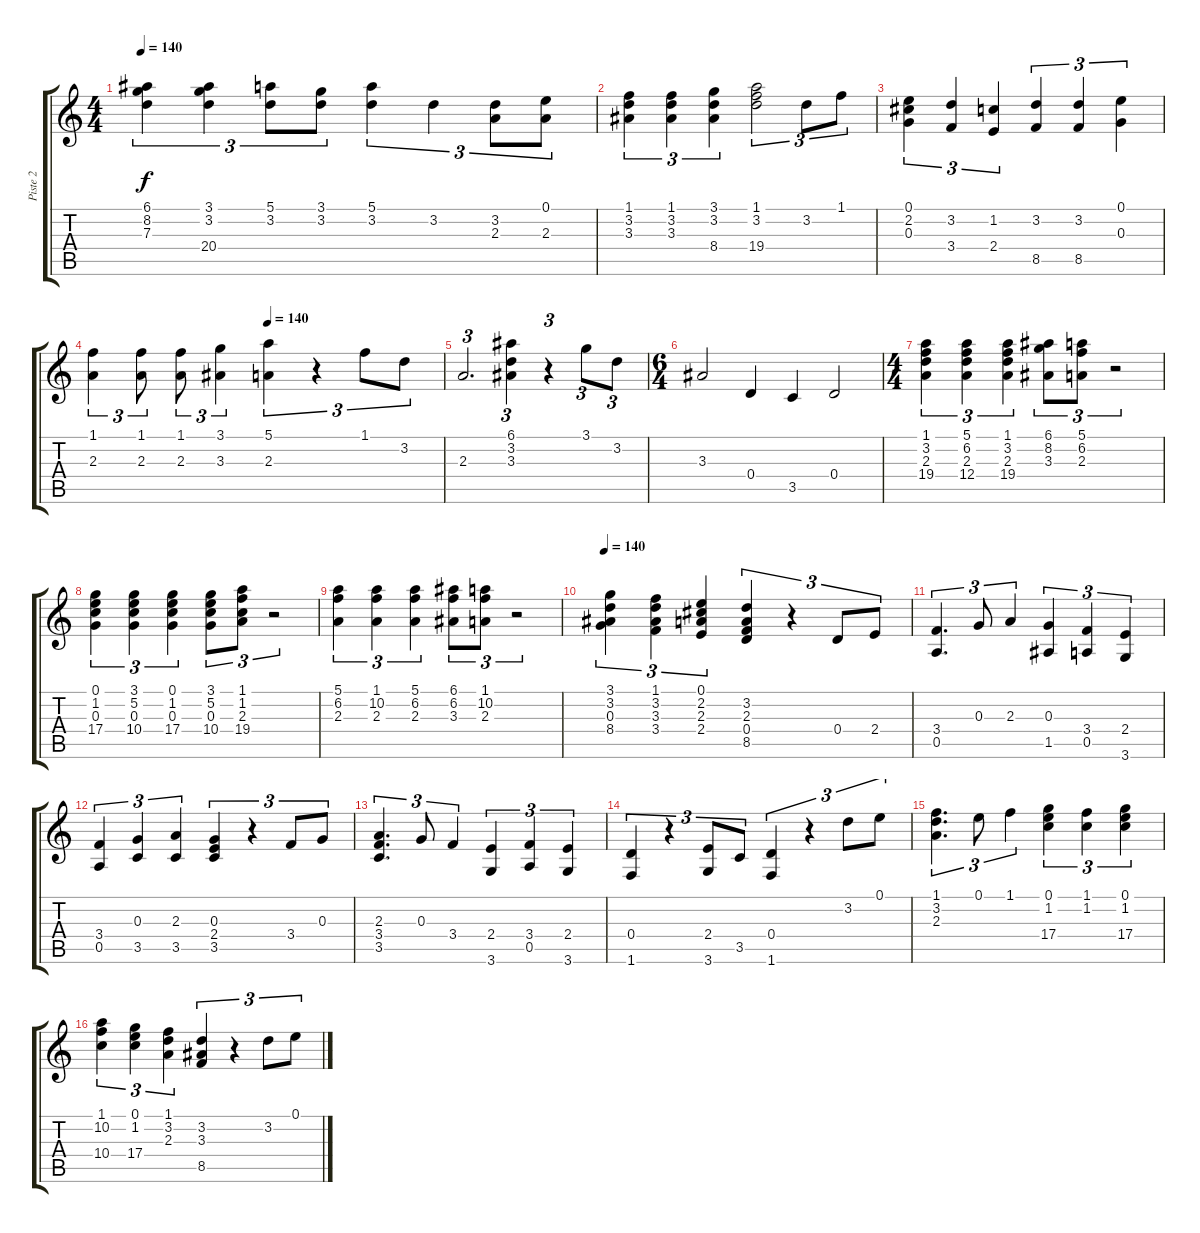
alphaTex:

\track ("Piste 2" "Piste 2") {instrument acousticguitarsteel}
\staff {score tabs}
\tuning (E4 B3 G3 D3 A2 E2) {hide}
\ts (4 4)
\tempo 140
\clef g2
\ks c
(6.1 8.2 7.3).4{tu (3 2) dy f} (3.1 3.2 20.4).4{tu (3 2)} (5.1 3.2).8{tu (3 2)} (3.1 3.2).8{tu (3 2)} (5.1 3.2).4{tu (3 2)} 3.2.4{tu (3 2)} (3.2 2.3).8{tu (3 2)} (0.1 2.3).8{tu (3 2)} |
(1.1 3.2 3.3).4{tu (3 2)} (1.1 3.2 3.3).4{tu (3 2)} (3.1 3.2 8.4).4{tu (3 2)} (1.1 3.2 19.4).2{tu (3 2)} 3.2.8{tu (3 2)} 1.1.8{tu (3 2)} |
(0.1 2.2 0.3).4{tu (3 2)} (3.2 3.4).4{tu (3 2)} (1.2 2.4).4{tu (3 2)} (3.2 8.5).4{tu (3 2)} (3.2 8.5).4{tu (3 2)} (0.1 0.3).4{tu (3 2)} |
\tempo (140 0.5)
(1.1 2.3).4{tu (3 2)} (1.1 2.3).8{tu (3 2)} (1.1 2.3).8{tu (3 2)} (3.1 3.3).4{tu (3 2)} (5.1 2.3).4{tu (3 2)} r.4{tu (3 2)} 1.1.8{tu (3 2)} 3.2.8{tu (3 2)} |
2.3.2{d tu (3 2)} (6.1 3.2 3.3).4{tu (3 2)} r.4{tu (3 2)} 3.1.8{tu (3 2)} 3.2.8{tu (3 2)} |
\ts (6 4)
3.3.2 0.4.4 3.5.4 0.4.2 |
\ts (4 4)
(1.1 3.2 2.3 19.4).4{tu (3 2)} (5.1 6.2 2.3 12.4).4{tu (3 2)} (1.1 3.2 2.3 19.4).4{tu (3 2)} (6.1 8.2 3.3).8{tu (3 2)} (5.1 6.2 2.3).8{tu (3 2)} r.2{tu (3 2)} |
(0.1 1.2 0.3 17.4).4{tu (3 2)} (3.1 5.2 0.3 10.4).4{tu (3 2)} (0.1 1.2 0.3 17.4).4{tu (3 2)} (3.1 5.2 0.3 10.4).8{tu (3 2)} (1.1 1.2 2.3 19.4).8{tu (3 2)} r.2{tu (3 2)} |
(5.1 6.2 2.3).4{tu (3 2)} (1.1 10.2 2.3).4{tu (3 2)} (5.1 6.2 2.3).4{tu (3 2)} (6.1 6.2 3.3).8{tu (3 2)} (1.1 10.2 2.3).8{tu (3 2)} r.2{tu (3 2)} |
\tempo 140
(3.1 3.2 0.3 8.4).4{tu (3 2)} (1.1 3.2 3.3 3.4).4{tu (3 2)} (0.1 2.2 2.3 2.4).4{tu (3 2)} (3.2 2.3 0.4 8.5).4{tu (3 2)} r.4{tu (3 2)} 0.4.8{tu (3 2)} 2.4.8{tu (3 2)} |
(3.4 0.5).4{d tu (3 2)} 0.3.8{tu (3 2)} 2.3.4{tu (3 2)} (0.3 1.5).4{tu (3 2)} (3.4 0.5).4{tu (3 2)} (2.4 3.6).4{tu (3 2)} |
(3.4 0.5).4{tu (3 2)} (0.3 3.5).4{tu (3 2)} (2.3 3.5).4{tu (3 2)} (0.3 2.4 3.5).4{tu (3 2)} r.4{tu (3 2)} 3.4.8{tu (3 2)} 0.3.8{tu (3 2)} |
(2.3 3.4 3.5).4{d tu (3 2)} 0.3.8{tu (3 2)} 3.4.4{tu (3 2)} (2.4 3.6).4{tu (3 2)} (3.4 0.5).4{tu (3 2)} (2.4 3.6).4{tu (3 2)} |
(0.4 1.6).4{tu (3 2)} r.4{tu (3 2)} (2.4 3.6).8{tu (3 2)} 3.5.8{tu (3 2)} (0.4 1.6).4{tu (3 2)} r.4{tu (3 2)} 3.2.8{tu (3 2)} 0.1.8{tu (3 2)} |
(1.1 3.2 2.3).4{d tu (3 2)} 0.1.8{tu (3 2)} 1.1.4{tu (3 2)} (0.1 1.2 17.4).4{tu (3 2)} (1.1 1.2).4{tu (3 2)} (0.1 1.2 17.4).4{tu (3 2)} |
(1.1 10.2 10.4).4{tu (3 2)} (0.1 1.2 17.4).4{tu (3 2)} (1.1 3.2 2.3).4{tu (3 2)} (3.2 3.3 8.5).4{tu (3 2)} r.4{tu (3 2)} 3.2.8{tu (3 2)} 0.1.8{tu (3 2)}
